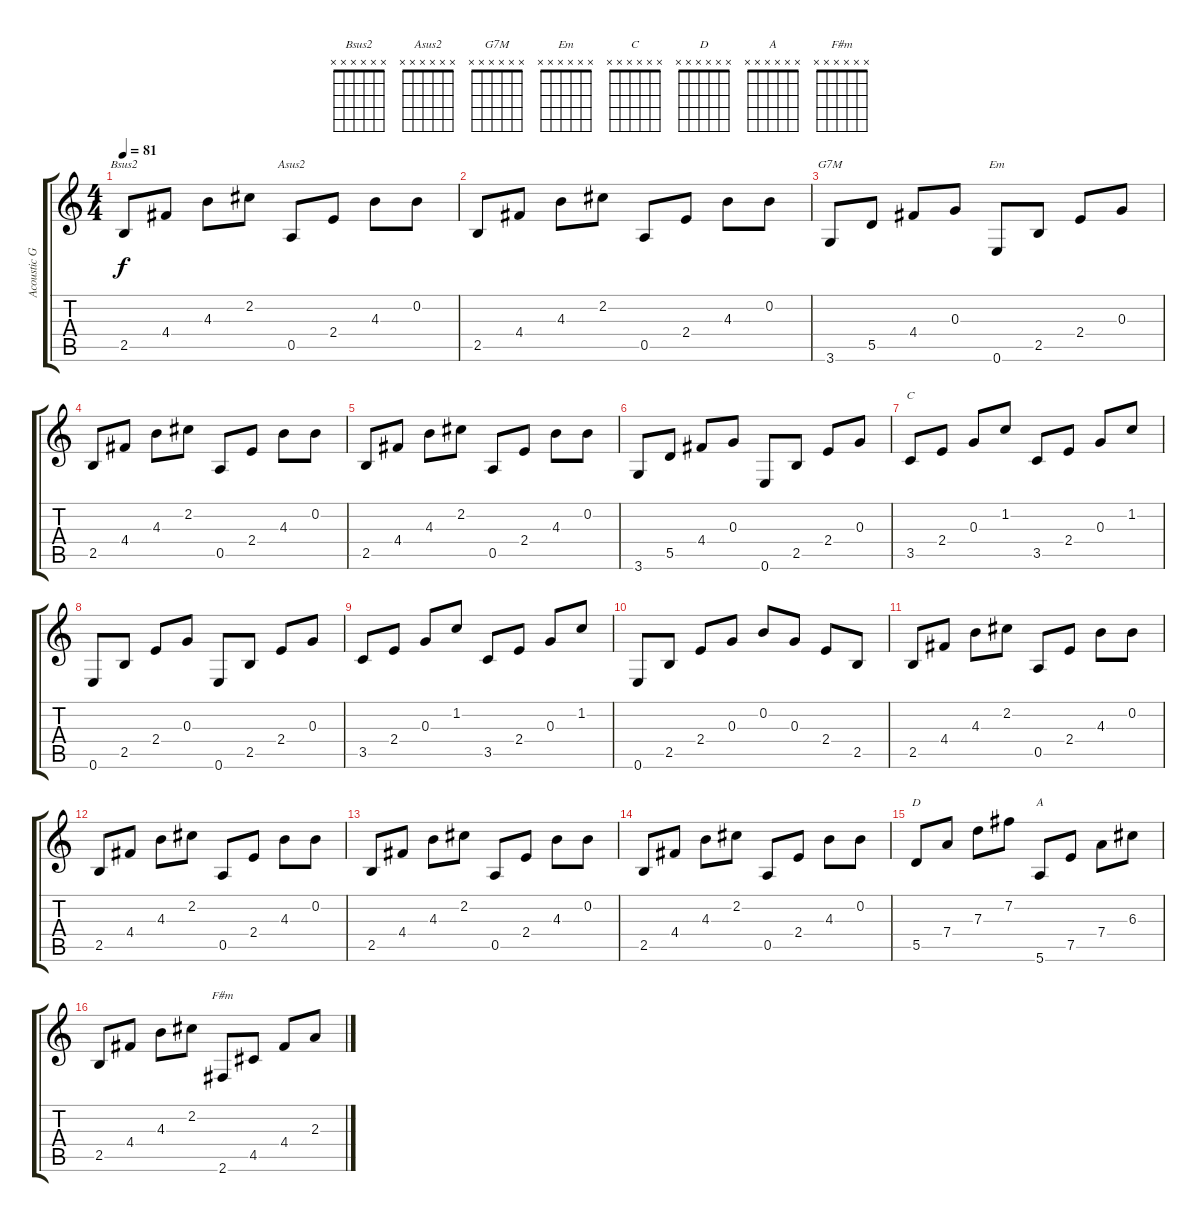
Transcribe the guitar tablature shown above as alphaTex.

\track ("Acoustic Guitar" "Acoustic G") {instrument acousticguitarsteel}
\staff {score tabs}
\tuning (E4 B3 G3 D3 A2 E2) {hide}
\chord ("Bsus2" x x x x x x)
\chord ("Asus2" x x x x x x)
\chord ("G7M" x x x x x x)
\chord ("Em" x x x x x x)
\chord ("C" x x x x x x)
\chord ("D" x x x x x x)
\chord ("A" x x x x x x)
\chord ("F#m" x x x x x x)
\ts (4 4)
\tempo 81
\clef g2
\ks c
2.5.8{ch "Bsus2" dy f} 4.4.8 4.3.8 2.2.8 0.5.8{ch "Asus2"} 2.4.8 4.3.8 0.2.8 |
2.5.8 4.4.8 4.3.8 2.2.8 0.5.8 2.4.8 4.3.8 0.2.8 |
3.6.8{ch "G7M"} 5.5.8 4.4.8 0.3.8 0.6.8{ch "Em"} 2.5.8 2.4.8 0.3.8 |
2.5.8 4.4.8 4.3.8 2.2.8 0.5.8 2.4.8 4.3.8 0.2.8 |
2.5.8 4.4.8 4.3.8 2.2.8 0.5.8 2.4.8 4.3.8 0.2.8 |
3.6.8 5.5.8 4.4.8 0.3.8 0.6.8 2.5.8 2.4.8 0.3.8 |
3.5.8{ch "C"} 2.4.8 0.3.8 1.2.8 3.5.8 2.4.8 0.3.8 1.2.8 |
0.6.8 2.5.8 2.4.8 0.3.8 0.6.8 2.5.8 2.4.8 0.3.8 |
3.5.8 2.4.8 0.3.8 1.2.8 3.5.8 2.4.8 0.3.8 1.2.8 |
0.6.8 2.5.8 2.4.8 0.3.8 0.2.8 0.3.8 2.4.8 2.5.8 |
2.5.8 4.4.8 4.3.8 2.2.8 0.5.8 2.4.8 4.3.8 0.2.8 |
2.5.8 4.4.8 4.3.8 2.2.8 0.5.8 2.4.8 4.3.8 0.2.8 |
2.5.8 4.4.8 4.3.8 2.2.8 0.5.8 2.4.8 4.3.8 0.2.8 |
2.5.8 4.4.8 4.3.8 2.2.8 0.5.8 2.4.8 4.3.8 0.2.8 |
5.5.8{ch "D"} 7.4.8 7.3.8 7.2.8 5.6.8{ch "A"} 7.5.8 7.4.8 6.3.8 |
2.5.8 4.4.8 4.3.8 2.2.8 2.6.8{ch "F#m"} 4.5.8 4.4.8 2.3.8
